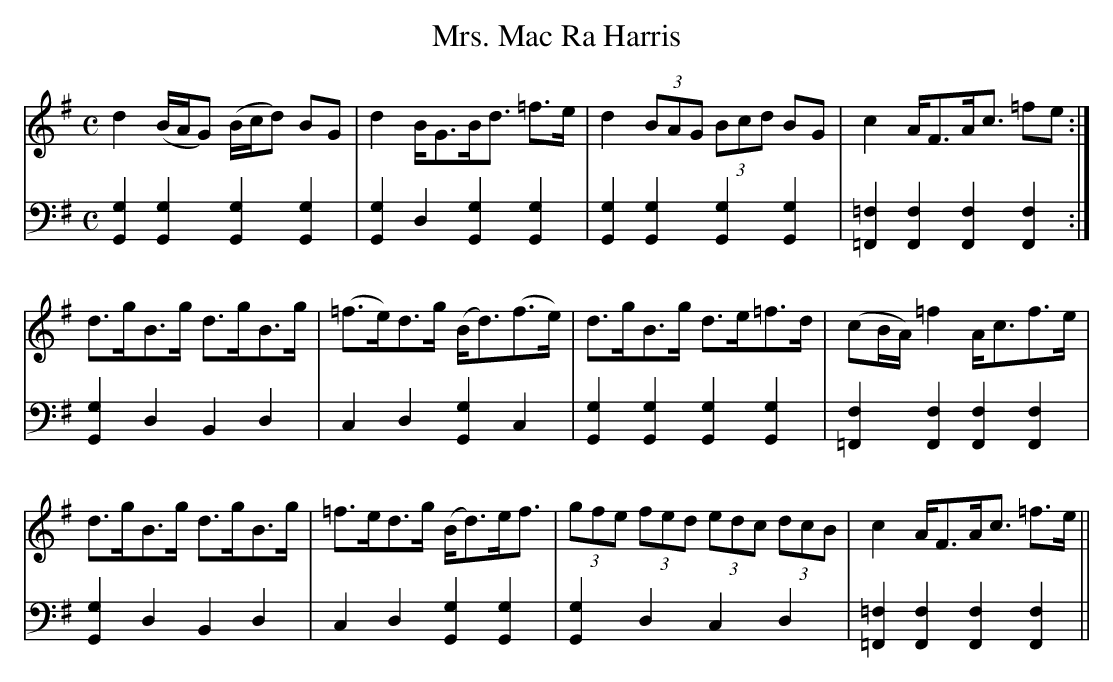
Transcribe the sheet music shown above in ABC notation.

X:1
T:Mrs. Mac Ra Harris
M:C
L:1/8
K:G
V:1
d2 (B/A/G) (B/c/d) BG|d2 B<GB<d =f>e|d2 (3BAG (3Bcd BG|c2 A<FA<c =fe:|
d>gB>g d>gB>g|(=f>e)d>g (B<d)(f>e)|d>gB>g d>e=f>d|(cB/A/) =f2 A<cf>e|
d>gB>g d>gB>g|=f>ed>g (B<d)e<f|(3gfe (3fed (3edc (3dcB|c2 A<FA<c =f>e||
V:2 clef = bass
[G,,2G,2][G,,2G,2][G,,2G,2][G,,2G,2]|[G,,2G,2]D,2[G,,2G,2][G,,2G,2]| [G,,2G,2][G,,2G,2][G,,2G,2][G,,2G,2]|[=F,,2=F,2][F,,2F,2][F,,2F,2][F,,2F,2]:|
[G,,2G,2]D,2B,,2D,2|C,2D,2[G,,2G,2]C,2|[G,,2G,2][G,,2G,2][G,,2G,2][G,,2G,2]|[=F,,2F,2][F,,2F,2][F,,2F,2][F,,2F,2]|
[G,,2G,2]D,2B,,2D,2|C,2D,2[G,,2G,2][G,,2G,2]|[G,,2G,2]D,2C,2D,2|[=F,,2=F,2][F,,2F,2][F,,2F,2][F,,2F,2]||
